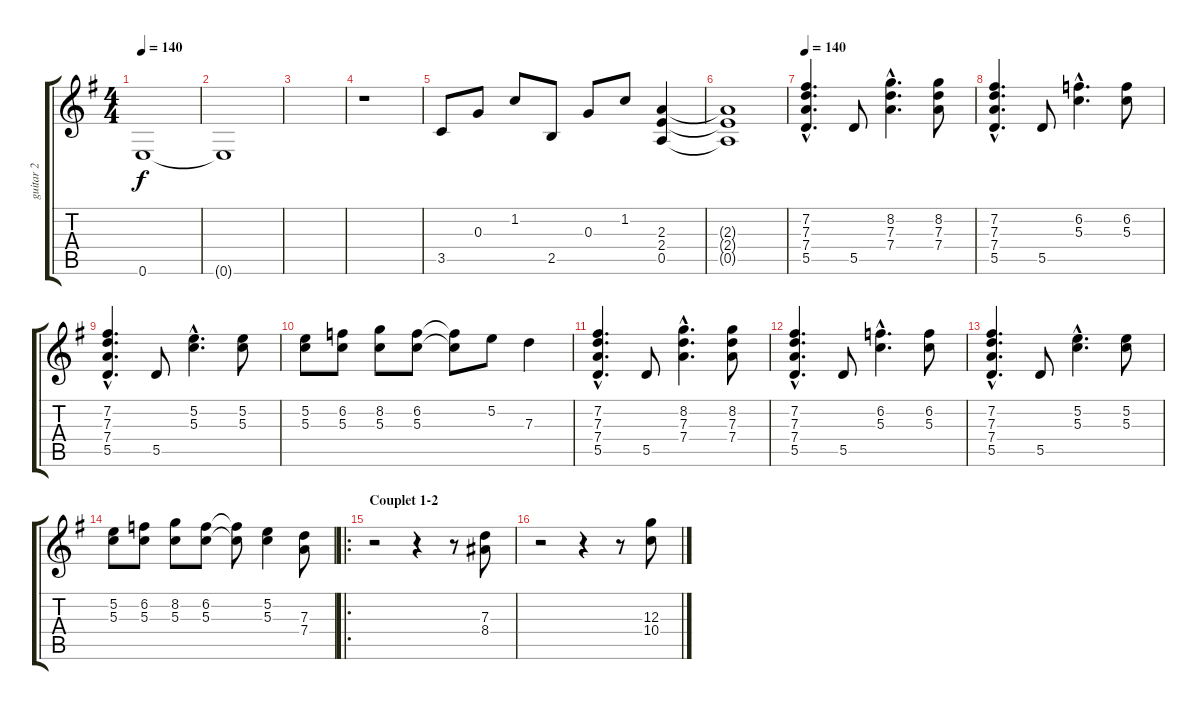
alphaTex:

\track ("guitar 2" "guitar 2") {instrument distortionguitar}
\staff {score tabs}
\tuning (E4 B3 G3 D3 A2 E2) {hide}
\ts (4 4)
\tempo 140
\clef g2
\ks g
0.6{t}.1{dy f} |
0.6{t}.1 |
|
r.1 |
3.5.8 0.3.8 1.2.8 2.5.8 0.3.8 1.2.8 (2.3 2.4 0.5).4 |
(2.3{t} 2.4{t} 0.5{t}).1 |
\tempo 140
(7.2{hac} 7.3{hac} 7.4{hac} 5.5{hac}).4{d} 5.5.8 (8.2{hac} 7.3{hac} 7.4{hac}).4{d} (8.2 7.3 7.4).8 |
(7.2{hac} 7.3{hac} 7.4{hac} 5.5{hac}).4{d} 5.5.8 (6.2{hac} 5.3{hac}).4{d} (6.2 5.3).8 |
(7.2{hac} 7.3{hac} 7.4{hac} 5.5{hac}).4{d} 5.5.8 (5.2{hac} 5.3{hac}).4{d} (5.2 5.3).8 |
(5.2 5.3).8 (6.2 5.3).8 (8.2 5.3).8 (6.2 5.3).8 (6.2{t} 5.3{t}).8 5.2.8 7.3.4 |
(7.2{hac} 7.3{hac} 7.4{hac} 5.5{hac}).4{d} 5.5.8 (8.2{hac} 7.3{hac} 7.4{hac}).4{d} (8.2 7.3 7.4).8 |
(7.2{hac} 7.3{hac} 7.4{hac} 5.5{hac}).4{d} 5.5.8 (6.2{hac} 5.3{hac}).4{d} (6.2 5.3).8 |
(7.2{hac} 7.3{hac} 7.4{hac} 5.5{hac}).4{d} 5.5.8 (5.2{hac} 5.3{hac}).4{d} (5.2 5.3).8 |
(5.2 5.3).8 (6.2 5.3).8 (8.2 5.3).8 (6.2 5.3).8 (6.2{t} 5.3{t}).8 (5.2 5.3).4 (7.3 7.4).8 |
\ro
\section ("" "Couplet 1-2")
r.2 r.4 r.8 (7.3 8.4).8 |
r.2 r.4 r.8 (12.3 10.4).8
